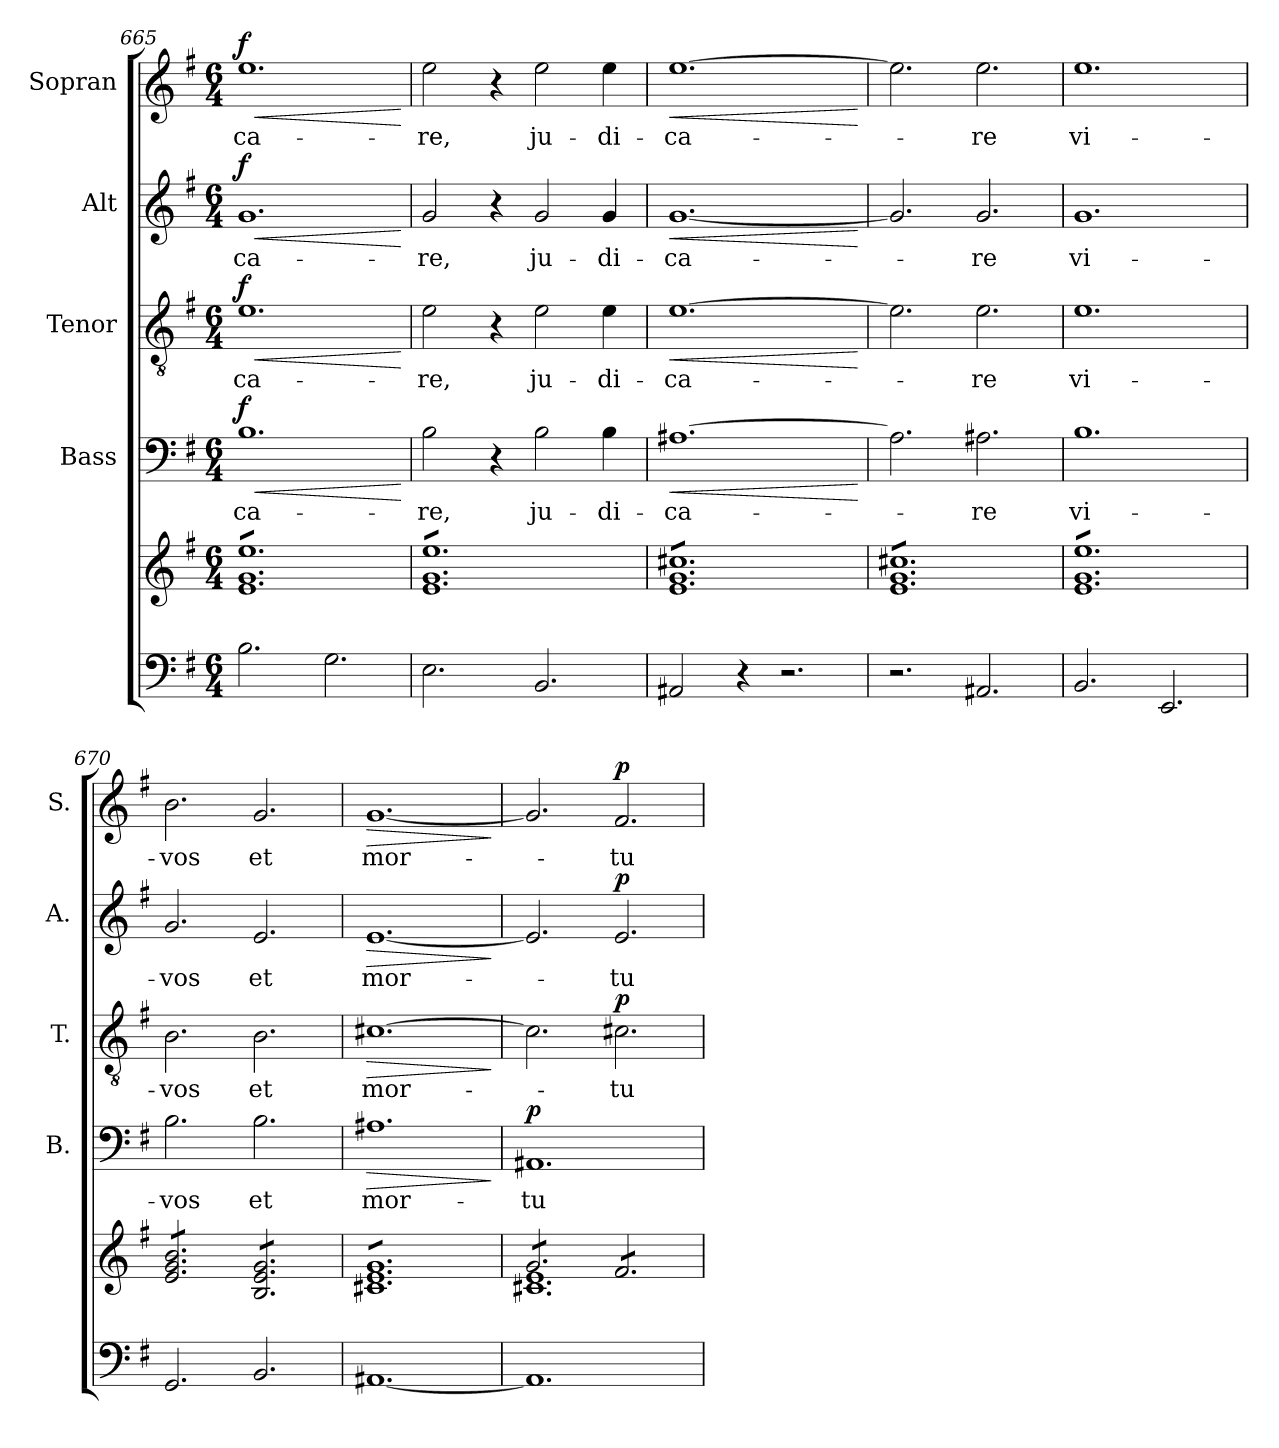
**kern	**kern	**kern	**text	**dynam	**kern	**text	**dynam	**kern	**text	**dynam	**kern	**text	**dynam
*part5	*part5	*part4	*part4	*part4	*part3	*part3	*part3	*part2	*part2	*part2	*part1	*part1	*part1
*staff6	*staff5	*staff4	*staff4	*staff4	*staff3	*staff3	*staff3	*staff2	*staff2	*staff2	*staff1	*staff1	*staff1
*	*	*I"Bass	*	*	*I"Tenor	*	*	*I"Alt	*	*	*I"Sopran	*	*
*	*	*I'B.	*	*	*I'T.	*	*	*I'A.	*	*	*I'S.	*	*
*clefF4	*clefG2	*clefF4	*	*	*clefGv2	*	*	*clefG2	*	*	*clefG2	*	*
*k[f#]	*k[f#]	*k[f#]	*	*	*k[f#]	*	*	*k[f#]	*	*	*k[f#]	*	*
*G:	*G:	*G:	*	*	*G:	*	*	*G:	*	*	*G:	*	*
*M6/4	*M6/4	*M6/4	*	*	*M6/4	*	*	*M6/4	*	*	*M6/4	*	*
=665	=665	=665	=665	=665	=665	=665	=665	=665	=665	=665	=665	=665	=665
!	!	!	!LO:LY:b	!LO:HP:b	!	!LO:LY:b	!LO:HP:b	!	!LO:LY:b	!LO:HP:b	!	!LO:LY:b	!LO:HP:b
!	!	!	!	!LO:DY:n=1:a	!	!	!LO:DY:n=1:a	!	!	!LO:DY:n=1:a	!	!	!LO:DY:n=1:a
*	*tremolo	*	*	*	*	*	*	*	*	*	*	*	*
2.B\	8e 8g 8eeL	1.B	-ca-	< f	1.e	-ca-	< f	1.g	-ca-	< f	1.ee	-ca-	< f
.	8e 8g 8ee	.	.	.	.	.	.	.	.	.	.	.	.
.	8e 8g 8ee	.	.	.	.	.	.	.	.	.	.	.	.
.	8e 8g 8ee	.	.	.	.	.	.	.	.	.	.	.	.
.	8e 8g 8ee	.	.	.	.	.	.	.	.	.	.	.	.
.	8e 8g 8ee	.	.	.	.	.	.	.	.	.	.	.	.
2.G\	8e 8g 8ee	.	.	.	.	.	.	.	.	.	.	.	.
.	8e 8g 8ee	.	.	.	.	.	.	.	.	.	.	.	.
.	8e 8g 8ee	.	.	.	.	.	.	.	.	.	.	.	.
.	8e 8g 8ee	.	.	.	.	.	.	.	.	.	.	.	.
.	8e 8g 8ee	.	.	.	.	.	.	.	.	.	.	.	.
.	8e 8g 8eeJ	.	.	.	.	.	.	.	.	.	.	.	.
.	.	.	.	[	.	.	[	.	.	[	.	.	[
=666	=666	=666	=666	=666	=666	=666	=666	=666	=666	=666	=666	=666	=666
!	!	!	!LO:LY:b	!	!	!LO:LY:b	!	!	!LO:LY:b	!	!	!LO:LY:b	!
2.E\	8e 8g 8eeL	2B\	-re,	.	2e\	-re,	.	2g/	-re,	.	2ee\	-re,	.
.	8e 8g 8ee	.	.	.	.	.	.	.	.	.	.	.	.
.	8e 8g 8ee	.	.	.	.	.	.	.	.	.	.	.	.
.	8e 8g 8ee	.	.	.	.	.	.	.	.	.	.	.	.
.	8e 8g 8ee	4r	.	.	4r	.	.	4r	.	.	4r	.	.
.	8e 8g 8ee	.	.	.	.	.	.	.	.	.	.	.	.
!	!	!	!LO:LY:b	!	!	!LO:LY:b	!	!	!LO:LY:b	!	!	!LO:LY:b	!
2.BB/	8e 8g 8ee	2B\	ju-	.	2e\	ju-	.	2g/	ju-	.	2ee\	ju-	.
.	8e 8g 8ee	.	.	.	.	.	.	.	.	.	.	.	.
.	8e 8g 8ee	.	.	.	.	.	.	.	.	.	.	.	.
.	8e 8g 8ee	.	.	.	.	.	.	.	.	.	.	.	.
!	!	!	!LO:LY:b	!	!	!LO:LY:b	!	!	!LO:LY:b	!	!	!LO:LY:b	!
.	8e 8g 8ee	4B\	-di-	.	4e\	-di-	.	4g/	-di-	.	4ee\	-di-	.
.	8e 8g 8eeJ	.	.	.	.	.	.	.	.	.	.	.	.
=667	=667	=667	=667	=667	=667	=667	=667	=667	=667	=667	=667	=667	=667
!	!	!	!LO:LY:b	!LO:HP:b	!	!LO:LY:b	!LO:HP:b	!	!LO:LY:b	!LO:HP:b	!	!LO:LY:b	!LO:HP:b
2AA#X/	8e 8g 8cc#XL	[1.A#X	-ca-	<	[1.e	-ca-	<	[1.g	-ca-	<	[1.ee	-ca-	<
.	8e 8g 8cc#X	.	.	.	.	.	.	.	.	.	.	.	.
.	8e 8g 8cc#X	.	.	.	.	.	.	.	.	.	.	.	.
.	8e 8g 8cc#X	.	.	.	.	.	.	.	.	.	.	.	.
4r	8e 8g 8cc#X	.	.	.	.	.	.	.	.	.	.	.	.
.	8e 8g 8cc#X	.	.	.	.	.	.	.	.	.	.	.	.
2.r	8e 8g 8cc#X	.	.	.	.	.	.	.	.	.	.	.	.
.	8e 8g 8cc#X	.	.	.	.	.	.	.	.	.	.	.	.
.	8e 8g 8cc#X	.	.	.	.	.	.	.	.	.	.	.	.
.	8e 8g 8cc#X	.	.	.	.	.	.	.	.	.	.	.	.
.	8e 8g 8cc#X	.	.	.	.	.	.	.	.	.	.	.	.
.	8e 8g 8cc#XJ	.	.	.	.	.	.	.	.	.	.	.	.
.	.	.	.	[	.	.	[	.	.	[	.	.	[
=668	=668	=668	=668	=668	=668	=668	=668	=668	=668	=668	=668	=668	=668
2.r	8e 8g 8cc#XL	2.A#\]	.	.	2.e\]	.	.	2.g/]	.	.	2.ee\]	.	.
.	8e 8g 8cc#X	.	.	.	.	.	.	.	.	.	.	.	.
.	8e 8g 8cc#X	.	.	.	.	.	.	.	.	.	.	.	.
.	8e 8g 8cc#X	.	.	.	.	.	.	.	.	.	.	.	.
.	8e 8g 8cc#X	.	.	.	.	.	.	.	.	.	.	.	.
.	8e 8g 8cc#X	.	.	.	.	.	.	.	.	.	.	.	.
!	!	!	!LO:LY:b	!	!	!LO:LY:b	!	!	!LO:LY:b	!	!	!LO:LY:b	!
2.AA#X/	8e 8g 8cc#X	2.A#X\	-re	.	2.e\	-re	.	2.g/	-re	.	2.ee\	-re	.
.	8e 8g 8cc#X	.	.	.	.	.	.	.	.	.	.	.	.
.	8e 8g 8cc#X	.	.	.	.	.	.	.	.	.	.	.	.
.	8e 8g 8cc#X	.	.	.	.	.	.	.	.	.	.	.	.
.	8e 8g 8cc#X	.	.	.	.	.	.	.	.	.	.	.	.
.	8e 8g 8cc#XJ	.	.	.	.	.	.	.	.	.	.	.	.
=669	=669	=669	=669	=669	=669	=669	=669	=669	=669	=669	=669	=669	=669
!	!	!	!LO:LY:b	!	!	!LO:LY:b	!	!	!LO:LY:b	!	!	!LO:LY:b	!
2.BB/	8e 8g 8eeL	1.B	vi-	.	1.e	vi-	.	1.g	vi-	.	1.ee	vi-	.
.	8e 8g 8ee	.	.	.	.	.	.	.	.	.	.	.	.
.	8e 8g 8ee	.	.	.	.	.	.	.	.	.	.	.	.
.	8e 8g 8ee	.	.	.	.	.	.	.	.	.	.	.	.
.	8e 8g 8ee	.	.	.	.	.	.	.	.	.	.	.	.
.	8e 8g 8ee	.	.	.	.	.	.	.	.	.	.	.	.
2.EE/	8e 8g 8ee	.	.	.	.	.	.	.	.	.	.	.	.
.	8e 8g 8ee	.	.	.	.	.	.	.	.	.	.	.	.
.	8e 8g 8ee	.	.	.	.	.	.	.	.	.	.	.	.
.	8e 8g 8ee	.	.	.	.	.	.	.	.	.	.	.	.
.	8e 8g 8ee	.	.	.	.	.	.	.	.	.	.	.	.
.	8e 8g 8eeJ	.	.	.	.	.	.	.	.	.	.	.	.
!!LO:LB:g=z
=670	=670	=670	=670	=670	=670	=670	=670	=670	=670	=670	=670	=670	=670
!	!	!	!LO:LY:b	!	!	!LO:LY:b	!	!	!LO:LY:b	!	!	!LO:LY:b	!
2.GG/	8e/ 8g/ 8b/L	2.B\	-vos	.	2.B\	-vos	.	2.g/	-vos	.	2.b\	-vos	.
.	8e/ 8g/ 8b/	.	.	.	.	.	.	.	.	.	.	.	.
.	8e/ 8g/ 8b/	.	.	.	.	.	.	.	.	.	.	.	.
.	8e/ 8g/ 8b/	.	.	.	.	.	.	.	.	.	.	.	.
.	8e/ 8g/ 8b/	.	.	.	.	.	.	.	.	.	.	.	.
.	8e/ 8g/ 8b/J	.	.	.	.	.	.	.	.	.	.	.	.
!	!	!	!LO:LY:b	!	!	!LO:LY:b	!	!	!LO:LY:b	!	!	!LO:LY:b	!
2.BB/	8B/ 8e/ 8g/L	2.B\	et	.	2.B\	et	.	2.e/	et	.	2.g/	et	.
.	8B/ 8e/ 8g/	.	.	.	.	.	.	.	.	.	.	.	.
.	8B/ 8e/ 8g/	.	.	.	.	.	.	.	.	.	.	.	.
.	8B/ 8e/ 8g/	.	.	.	.	.	.	.	.	.	.	.	.
.	8B/ 8e/ 8g/	.	.	.	.	.	.	.	.	.	.	.	.
.	8B/ 8e/ 8g/J	.	.	.	.	.	.	.	.	.	.	.	.
=671	=671	=671	=671	=671	=671	=671	=671	=671	=671	=671	=671	=671	=671
!	!	!	!LO:LY:b	!LO:HP:b	!	!LO:LY:b	!LO:HP:b	!	!LO:LY:b	!LO:HP:b	!	!LO:LY:b	!LO:HP:b
[1.AA#X	8c#X 8e 8gL	1.A#X	mor-	>	[1.c#X	mor-	>	[1.e	mor-	>	[1.g	mor-	>
.	8c#X 8e 8g	.	.	.	.	.	.	.	.	.	.	.	.
.	8c#X 8e 8g	.	.	.	.	.	.	.	.	.	.	.	.
.	8c#X 8e 8g	.	.	.	.	.	.	.	.	.	.	.	.
.	8c#X 8e 8g	.	.	.	.	.	.	.	.	.	.	.	.
.	8c#X 8e 8g	.	.	.	.	.	.	.	.	.	.	.	.
.	8c#X 8e 8g	.	.	.	.	.	.	.	.	.	.	.	.
.	8c#X 8e 8g	.	.	.	.	.	.	.	.	.	.	.	.
.	8c#X 8e 8g	.	.	.	.	.	.	.	.	.	.	.	.
.	8c#X 8e 8g	.	.	.	.	.	.	.	.	.	.	.	.
.	8c#X 8e 8g	.	.	.	.	.	.	.	.	.	.	.	.
.	8c#X 8e 8gJ	.	.	.	.	.	.	.	.	.	.	.	.
.	.	.	.	]	.	.	]	.	.	]	.	.	]
=672	=672	=672	=672	=672	=672	=672	=672	=672	=672	=672	=672	=672	=672
*	*^	*	*	*	*	*	*	*	*	*	*	*	*
!	!	!	!	!LO:LY:b	!LO:DY:a	!	!	!	!	!	!	!	!	!
1.AA#]	8g/L	1.c#X 1.e	1.AA#X	-tu-	p	2.c#\]	.	.	2.e/]	.	.	2.g/]	.	.
.	8g/	.	.	.	.	.	.	.	.	.	.	.	.	.
.	8g/	.	.	.	.	.	.	.	.	.	.	.	.	.
.	8g/	.	.	.	.	.	.	.	.	.	.	.	.	.
.	8g/	.	.	.	.	.	.	.	.	.	.	.	.	.
.	8g/J	.	.	.	.	.	.	.	.	.	.	.	.	.
!	!	!	!	!	!	!	!LO:LY:b	!LO:DY:a	!	!LO:LY:b	!LO:DY:a	!	!LO:LY:b	!LO:DY:a
.	8f#/L	.	.	.	.	2.c#X\	-tu-	p	2.e/	-tu-	p	2.f#/	-tu-	p
.	8f#/	.	.	.	.	.	.	.	.	.	.	.	.	.
.	8f#/	.	.	.	.	.	.	.	.	.	.	.	.	.
.	8f#/	.	.	.	.	.	.	.	.	.	.	.	.	.
.	8f#/	.	.	.	.	.	.	.	.	.	.	.	.	.
.	8f#/J	.	.	.	.	.	.	.	.	.	.	.	.	.
*	*Xtremolo	*	*	*	*	*	*	*	*	*	*	*	*	*
*	*v	*v	*	*	*	*	*	*	*	*	*	*	*	*
=	=	=	=	=	=	=	=	=	=	=	=	=	=
*-	*-	*-	*-	*-	*-	*-	*-	*-	*-	*-	*-	*-	*-
